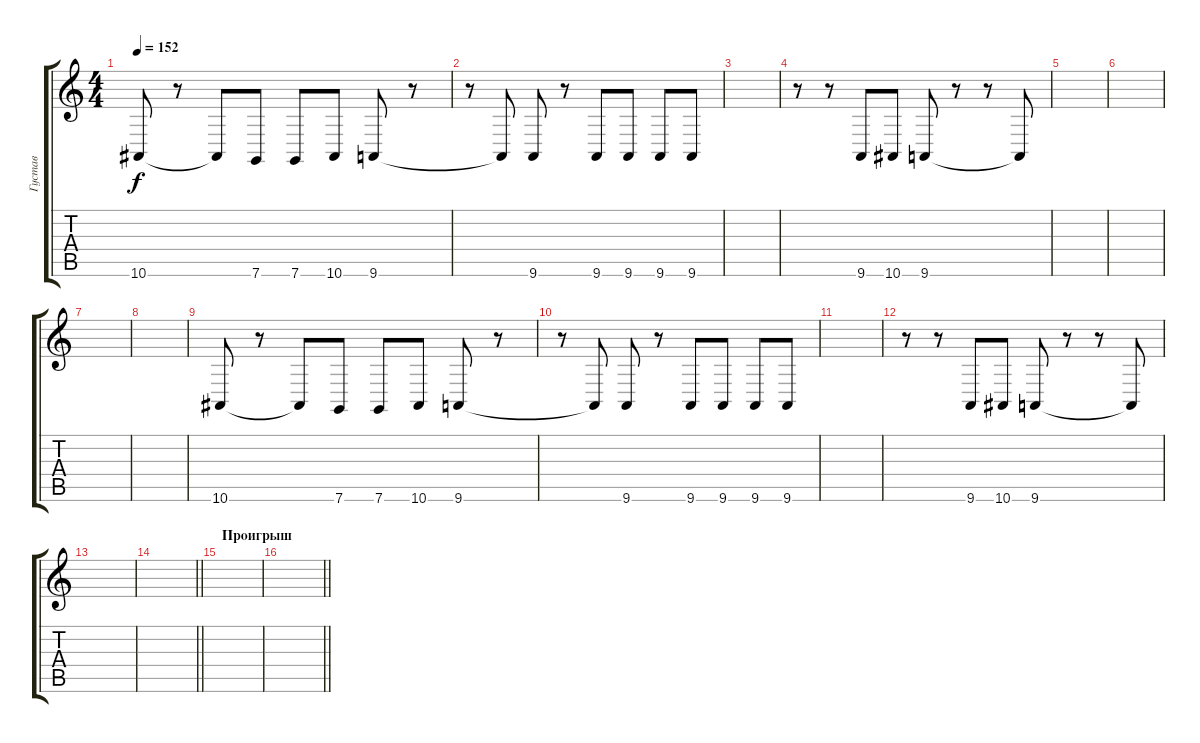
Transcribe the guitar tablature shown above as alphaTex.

\track ("Густав" "Густав") {instrument oboe}
\staff {score tabs}
\tuning (D4 A3 F3 C3 G2 C2) {hide}
\ts (4 4)
\tempo 152
\clef g2
\ks c
10.6.8{dy f} r.8 10.6{t}.8 7.6.8 7.6.8 10.6.8 9.6.8 r.8 |
r.8 9.6{t}.8 9.6.8 r.8 9.6.8 9.6.8 9.6.8 9.6.8 |
|
r.8 r.8 9.6.8 10.6.8 9.6.8 r.8 r.8 9.6{t}.8 |
|
|
|
|
10.6.8 r.8 10.6{t}.8 7.6.8 7.6.8 10.6.8 9.6.8 r.8 |
r.8 9.6{t}.8 9.6.8 r.8 9.6.8 9.6.8 9.6.8 9.6.8 |
|
r.8 r.8 9.6.8 10.6.8 9.6.8 r.8 r.8 9.6{t}.8 |
|
\barLineRight lightlight
|
\section ("" "Проигрыш ")
|
\barLineRight lightlight
